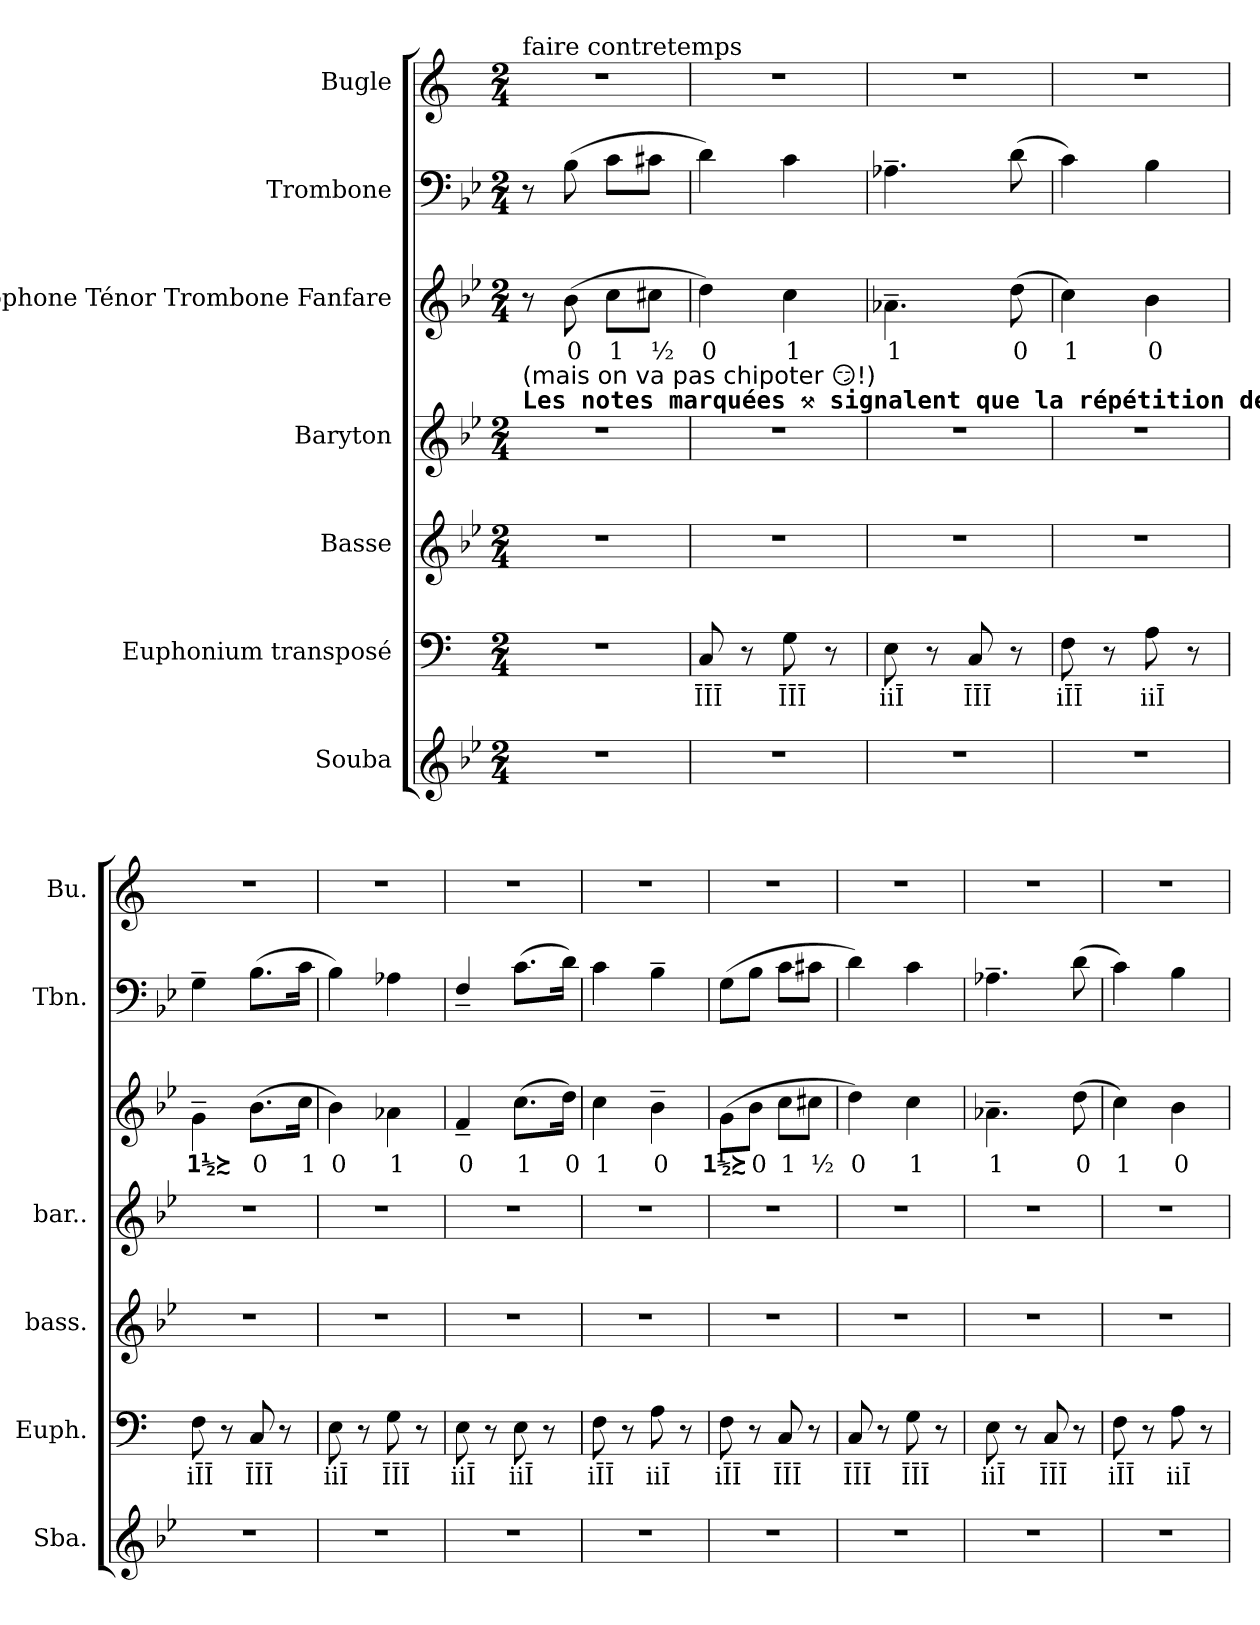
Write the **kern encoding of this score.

**kern	**kern	**text	**kern	**kern	**kern	**text	**kern	**kern
*part7	*part6	*part6	*part5	*part4	*part3	*part3	*part2	*part1
*staff7	*staff6	*staff6	*staff5	*staff4	*staff3	*staff3	*staff2	*staff1
*I"Souba	*I"Euphonium transposé	*	*I"Basse	*I"Baryton	*I"Saxophone Ténor Trombone Fanfare	*	*I"Trombone	*I"Bugle
*I'Sba.	*I'Euph.	*	*I'bass.	*I'bar..	*	*	*I'Tbn.	*I'Bu.
*clefG2	*clefF4	*	*clefG2	*clefG2	*clefG2	*	*clefF4	*clefG2
*ITrd15c26	*ITrd1c2	*	*ITrd8c14	*ITrd8c14	*ITrd8c14	*	*	*ITrd1c2
*k[b-e-]	*k[b-e-]	*	*k[b-e-]	*k[b-e-]	*k[b-e-]	*	*k[b-e-]	*k[b-e-]
*M2/4	*M2/4	*	*M2/4	*M2/4	*M2/4	*	*M2/4	*M2/4
=	=	=	=	=	=	=	=	=
!	!	!	!	!	!	!	!	!LO:TX:a:t=faire contretemps
!	!	!	!	!LO:TX:a:t=Les notes marquées ⚒︎ signalent que la répétition de la note précédente donnerait un accord zarbi	!	!	!	!
!	!	!	!	!LO:TX:a:t=(mais on va pas chipoter 😏!)	!	!	!	!
2r	2r	.	2r	2r	8r	.	8r	2r
!	!	!	!	!	!	!LO:LY:b	!	!
.	.	.	.	.	(>8B-\	0	(>8B-\	.
!	!	!	!	!	!	!LO:LY:b	!	!
.	.	.	.	.	8c\L	1	8c\L	.
!	!	!	!	!	!	!LO:LY:b	!	!
.	.	.	.	.	8c#X\J	½	8c#X\J	.
=	=	=	=	=	=	=	=	=
!	!	!LO:LY:b	!	!	!	!LO:LY:b	!	!
2r	8BB-/	ĪĪĪ	2r	2r	4d\)	0	4d\)	2r
.	8r	.	.	.	.	.	.	.
!	!	!LO:LY:b	!	!	!	!LO:LY:b	!	!
.	8F\	ĪĪĪ	.	.	4c\	1	4c\	.
.	8r	.	.	.	.	.	.	.
=	=	=	=	=	=	=	=	=
!	!	!LO:LY:b	!	!	!	!LO:LY:b	!	!
2r	8D\	iiĪ	2r	2r	4.A-X~\	1	4.A-X~\	2r
.	8r	.	.	.	.	.	.	.
!	!	!LO:LY:b	!	!	!	!	!	!
.	8BB-/	ĪĪĪ	.	.	.	.	.	.
!	!	!	!	!	!	!LO:LY:b	!	!
.	8r	.	.	.	(>8d\	0	(>8d\	.
=	=	=	=	=	=	=	=	=
!	!	!LO:LY:b	!	!	!	!LO:LY:b	!	!
2r	8E-\	iĪĪ	2r	2r	4c\)	1	4c\)	2r
.	8r	.	.	.	.	.	.	.
!	!	!LO:LY:b	!	!	!	!LO:LY:b	!	!
.	8G\	iiĪ	.	.	4B-\	0	4B-\	.
.	8r	.	.	.	.	.	.	.
=	=	=	=	=	=	=	=	=
!	!	!LO:LY:b	!	!	!	!LO:LY:b	!	!
2r	8E-\	iĪĪ	2r	2r	4G~\	1½≿	4G~\	2r
.	8r	.	.	.	.	.	.	.
!	!	!LO:LY:b	!	!	!	!LO:LY:b	!	!
.	8BB-/	ĪĪĪ	.	.	(>8.B-\L	0	(>8.B-\L	.
.	8r	.	.	.	.	.	.	.
!	!	!	!	!	!	!LO:LY:b	!	!
.	.	.	.	.	16c\Jk	1	16c\Jk	.
=	=	=	=	=	=	=	=	=
!	!	!LO:LY:b	!	!	!	!LO:LY:b	!	!
2r	8D\	iiĪ	2r	2r	4B-\)	0	4B-\)	2r
.	8r	.	.	.	.	.	.	.
!	!	!LO:LY:b	!	!	!	!LO:LY:b	!	!
.	8F\	ĪĪĪ	.	.	4A-X\	1	4A-X\	.
.	8r	.	.	.	.	.	.	.
=	=	=	=	=	=	=	=	=
!	!	!LO:LY:b	!	!	!	!LO:LY:b	!	!
2r	8D\	iiĪ	2r	2r	4F~/	0	4F~/	2r
.	8r	.	.	.	.	.	.	.
!	!	!LO:LY:b	!	!	!	!LO:LY:b	!	!
.	8D\	iiĪ	.	.	(>8.c\L	1	(>8.c\L	.
.	8r	.	.	.	.	.	.	.
!	!	!	!	!	!	!LO:LY:b	!	!
.	.	.	.	.	16d\Jk)	0	16d\Jk)	.
!!LO:LB:g=z
=	=	=	=	=	=	=	=	=
!	!	!LO:LY:b	!	!	!	!LO:LY:b	!	!
2r	8E-\	iĪĪ	2r	2r	4c\	1	4c\	2r
.	8r	.	.	.	.	.	.	.
!	!	!LO:LY:b	!	!	!	!LO:LY:b	!	!
.	8G\	iiĪ	.	.	4B-~\	0	4B-~\	.
.	8r	.	.	.	.	.	.	.
=	=	=	=	=	=	=	=	=
!	!	!LO:LY:b	!	!	!	!LO:LY:b	!	!
2r	8E-\	iĪĪ	2r	2r	(>8G\L	1½≿	(>8G\L	2r
!	!	!	!	!	!	!LO:LY:b	!	!
.	8r	.	.	.	8B-\J	0	8B-\J	.
!	!	!LO:LY:b	!	!	!	!LO:LY:b	!	!
.	8BB-/	ĪĪĪ	.	.	8c\L	1	8c\L	.
!	!	!	!	!	!	!LO:LY:b	!	!
.	8r	.	.	.	8c#X\J	½	8c#X\J	.
=	=	=	=	=	=	=	=	=
!	!	!LO:LY:b	!	!	!	!LO:LY:b	!	!
2r	8BB-/	ĪĪĪ	2r	2r	4d\)	0	4d\)	2r
.	8r	.	.	.	.	.	.	.
!	!	!LO:LY:b	!	!	!	!LO:LY:b	!	!
.	8F\	ĪĪĪ	.	.	4c\	1	4c\	.
.	8r	.	.	.	.	.	.	.
=	=	=	=	=	=	=	=	=
!	!	!LO:LY:b	!	!	!	!LO:LY:b	!	!
2r	8D\	iiĪ	2r	2r	4.A-X~\	1	4.A-X~\	2r
.	8r	.	.	.	.	.	.	.
!	!	!LO:LY:b	!	!	!	!	!	!
.	8BB-/	ĪĪĪ	.	.	.	.	.	.
!	!	!	!	!	!	!LO:LY:b	!	!
.	8r	.	.	.	(>8d\	0	(>8d\	.
=	=	=	=	=	=	=	=	=
!	!	!LO:LY:b	!	!	!	!LO:LY:b	!	!
2r	8E-\	iĪĪ	2r	2r	4c\)	1	4c\)	2r
.	8r	.	.	.	.	.	.	.
!	!	!LO:LY:b	!	!	!	!LO:LY:b	!	!
.	8G\	iiĪ	.	.	4B-\	0	4B-\	.
.	8r	.	.	.	.	.	.	.
=	=	=	=	=	=	=	=	=
*-	*-	*-	*-	*-	*-	*-	*-	*-
